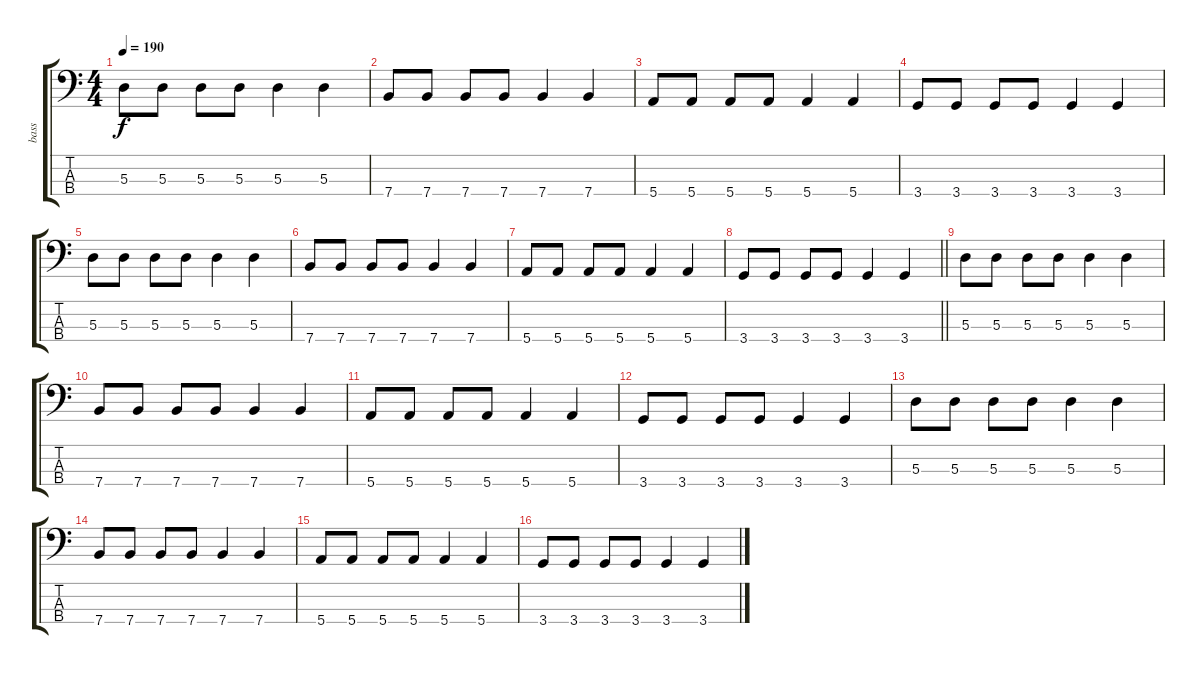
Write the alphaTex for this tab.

\track ("bass" "bass") {instrument electricbassfinger}
\staff {score tabs}
\tuning (G2 D2 A1 E1) {hide}
\ts (4 4)
\tempo 190
\clef f4
\ks c
5.3.8{dy f} 5.3.8 5.3.8 5.3.8 5.3.4 5.3.4 |
7.4.8 7.4.8 7.4.8 7.4.8 7.4.4 7.4.4 |
5.4.8 5.4.8 5.4.8 5.4.8 5.4.4 5.4.4 |
3.4.8 3.4.8 3.4.8 3.4.8 3.4.4 3.4.4 |
5.3.8 5.3.8 5.3.8 5.3.8 5.3.4 5.3.4 |
7.4.8 7.4.8 7.4.8 7.4.8 7.4.4 7.4.4 |
5.4.8 5.4.8 5.4.8 5.4.8 5.4.4 5.4.4 |
\barLineRight lightlight
3.4.8 3.4.8 3.4.8 3.4.8 3.4.4 3.4.4 |
\section ("" "")
5.3.8 5.3.8 5.3.8 5.3.8 5.3.4 5.3.4 |
7.4.8 7.4.8 7.4.8 7.4.8 7.4.4 7.4.4 |
5.4.8 5.4.8 5.4.8 5.4.8 5.4.4 5.4.4 |
3.4.8 3.4.8 3.4.8 3.4.8 3.4.4 3.4.4 |
5.3.8 5.3.8 5.3.8 5.3.8 5.3.4 5.3.4 |
7.4.8 7.4.8 7.4.8 7.4.8 7.4.4 7.4.4 |
5.4.8 5.4.8 5.4.8 5.4.8 5.4.4 5.4.4 |
3.4.8 3.4.8 3.4.8 3.4.8 3.4.4 3.4.4
